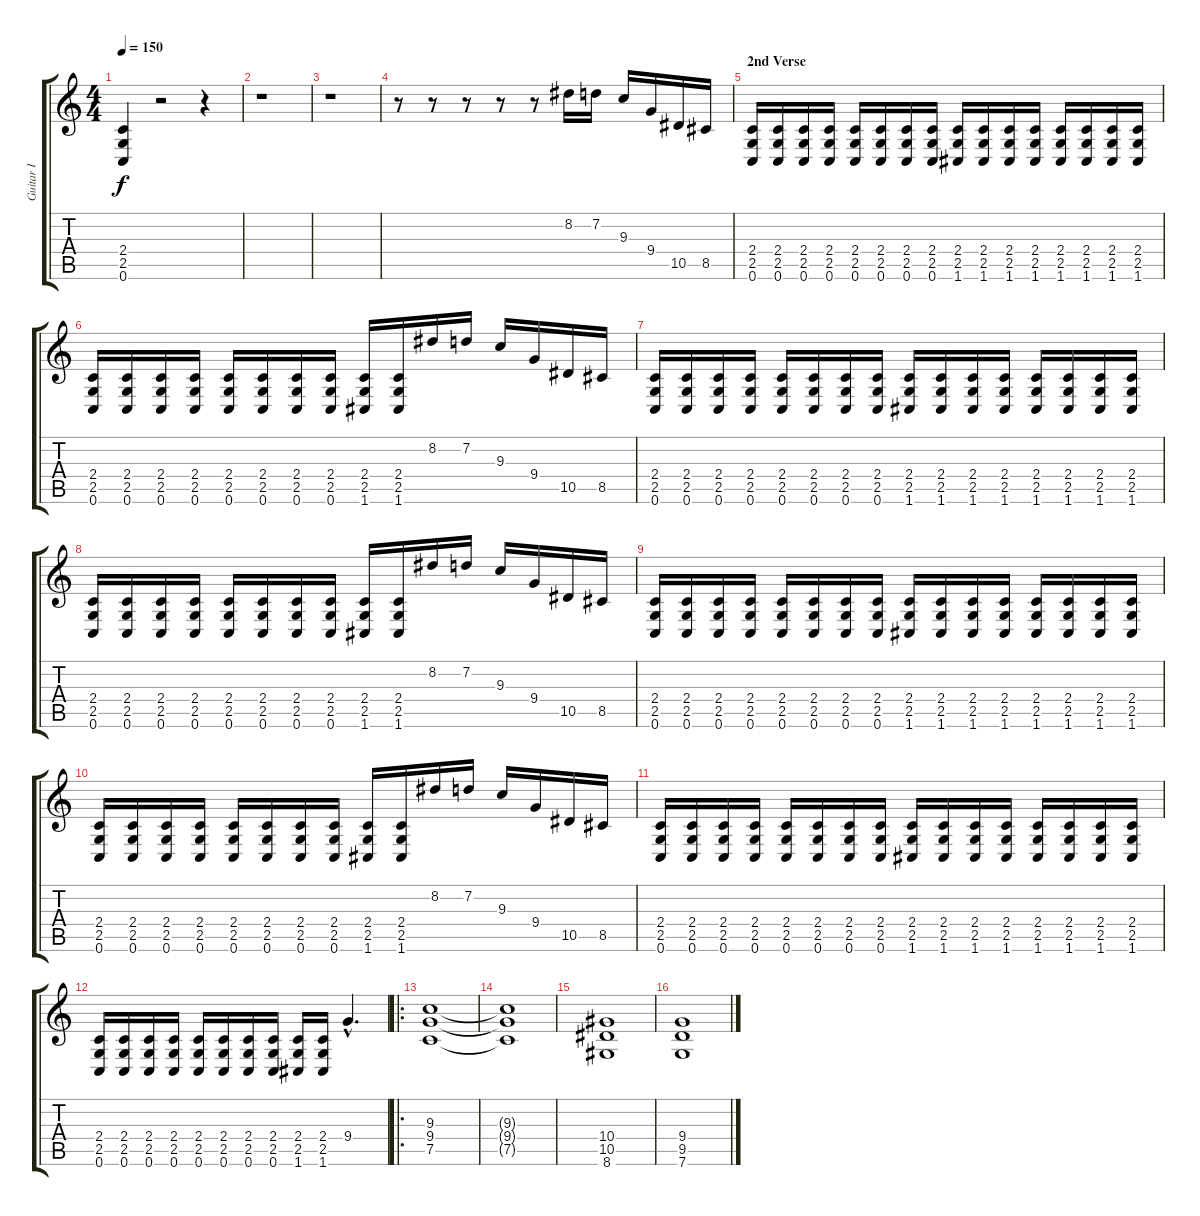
\track ("Guitar I" "Guitar I") {instrument distortionguitar}
\staff {score tabs}
\tuning (C4 G3 Eb3 Bb2 F2 C2) {hide}
\ts (4 4)
\tempo 150
\clef g2
\ks c
(2.4 2.5 0.6).4{dy f} r.2 r.4 |
r.1 |
r.1 |
r.8 r.8 r.8 r.8 r.8 8.2.16 7.2.16 9.3.16 9.4.16 10.5.16 8.5.16 |
\section ("" "2nd Verse")
(2.4 2.5 0.6).16 (2.4 2.5 0.6).16 (2.4 2.5 0.6).16 (2.4 2.5 0.6).16 (2.4 2.5 0.6).16 (2.4 2.5 0.6).16 (2.4 2.5 0.6).16 (2.4 2.5 0.6).16 (2.4 2.5 1.6).16 (2.4 2.5 1.6).16 (2.4 2.5 1.6).16 (2.4 2.5 1.6).16 (2.4 2.5 1.6).16 (2.4 2.5 1.6).16 (2.4 2.5 1.6).16 (2.4 2.5 1.6).16 |
(2.4 2.5 0.6).16 (2.4 2.5 0.6).16 (2.4 2.5 0.6).16 (2.4 2.5 0.6).16 (2.4 2.5 0.6).16 (2.4 2.5 0.6).16 (2.4 2.5 0.6).16 (2.4 2.5 0.6).16 (2.4 2.5 1.6).16 (2.4 2.5 1.6).16 8.2.16 7.2.16 9.3.16 9.4.16 10.5.16 8.5.16 |
(2.4 2.5 0.6).16 (2.4 2.5 0.6).16 (2.4 2.5 0.6).16 (2.4 2.5 0.6).16 (2.4 2.5 0.6).16 (2.4 2.5 0.6).16 (2.4 2.5 0.6).16 (2.4 2.5 0.6).16 (2.4 2.5 1.6).16 (2.4 2.5 1.6).16 (2.4 2.5 1.6).16 (2.4 2.5 1.6).16 (2.4 2.5 1.6).16 (2.4 2.5 1.6).16 (2.4 2.5 1.6).16 (2.4 2.5 1.6).16 |
(2.4 2.5 0.6).16 (2.4 2.5 0.6).16 (2.4 2.5 0.6).16 (2.4 2.5 0.6).16 (2.4 2.5 0.6).16 (2.4 2.5 0.6).16 (2.4 2.5 0.6).16 (2.4 2.5 0.6).16 (2.4 2.5 1.6).16 (2.4 2.5 1.6).16 8.2.16 7.2.16 9.3.16 9.4.16 10.5.16 8.5.16 |
(2.4 2.5 0.6).16 (2.4 2.5 0.6).16 (2.4 2.5 0.6).16 (2.4 2.5 0.6).16 (2.4 2.5 0.6).16 (2.4 2.5 0.6).16 (2.4 2.5 0.6).16 (2.4 2.5 0.6).16 (2.4 2.5 1.6).16 (2.4 2.5 1.6).16 (2.4 2.5 1.6).16 (2.4 2.5 1.6).16 (2.4 2.5 1.6).16 (2.4 2.5 1.6).16 (2.4 2.5 1.6).16 (2.4 2.5 1.6).16 |
(2.4 2.5 0.6).16 (2.4 2.5 0.6).16 (2.4 2.5 0.6).16 (2.4 2.5 0.6).16 (2.4 2.5 0.6).16 (2.4 2.5 0.6).16 (2.4 2.5 0.6).16 (2.4 2.5 0.6).16 (2.4 2.5 1.6).16 (2.4 2.5 1.6).16 8.2.16 7.2.16 9.3.16 9.4.16 10.5.16 8.5.16 |
(2.4 2.5 0.6).16 (2.4 2.5 0.6).16 (2.4 2.5 0.6).16 (2.4 2.5 0.6).16 (2.4 2.5 0.6).16 (2.4 2.5 0.6).16 (2.4 2.5 0.6).16 (2.4 2.5 0.6).16 (2.4 2.5 1.6).16 (2.4 2.5 1.6).16 (2.4 2.5 1.6).16 (2.4 2.5 1.6).16 (2.4 2.5 1.6).16 (2.4 2.5 1.6).16 (2.4 2.5 1.6).16 (2.4 2.5 1.6).16 |
(2.4 2.5 0.6).16 (2.4 2.5 0.6).16 (2.4 2.5 0.6).16 (2.4 2.5 0.6).16 (2.4 2.5 0.6).16 (2.4 2.5 0.6).16 (2.4 2.5 0.6).16 (2.4 2.5 0.6).16 (2.4 2.5 1.6).16 (2.4 2.5 1.6).16 9.4{hac}.4{d} |
\ro
(9.3 9.4 7.5).1{balance 8} |
(9.3{t} 9.4{t} 7.5{t}).1 |
(10.4 10.5 8.6).1 |
(9.4 9.5 7.6).1
